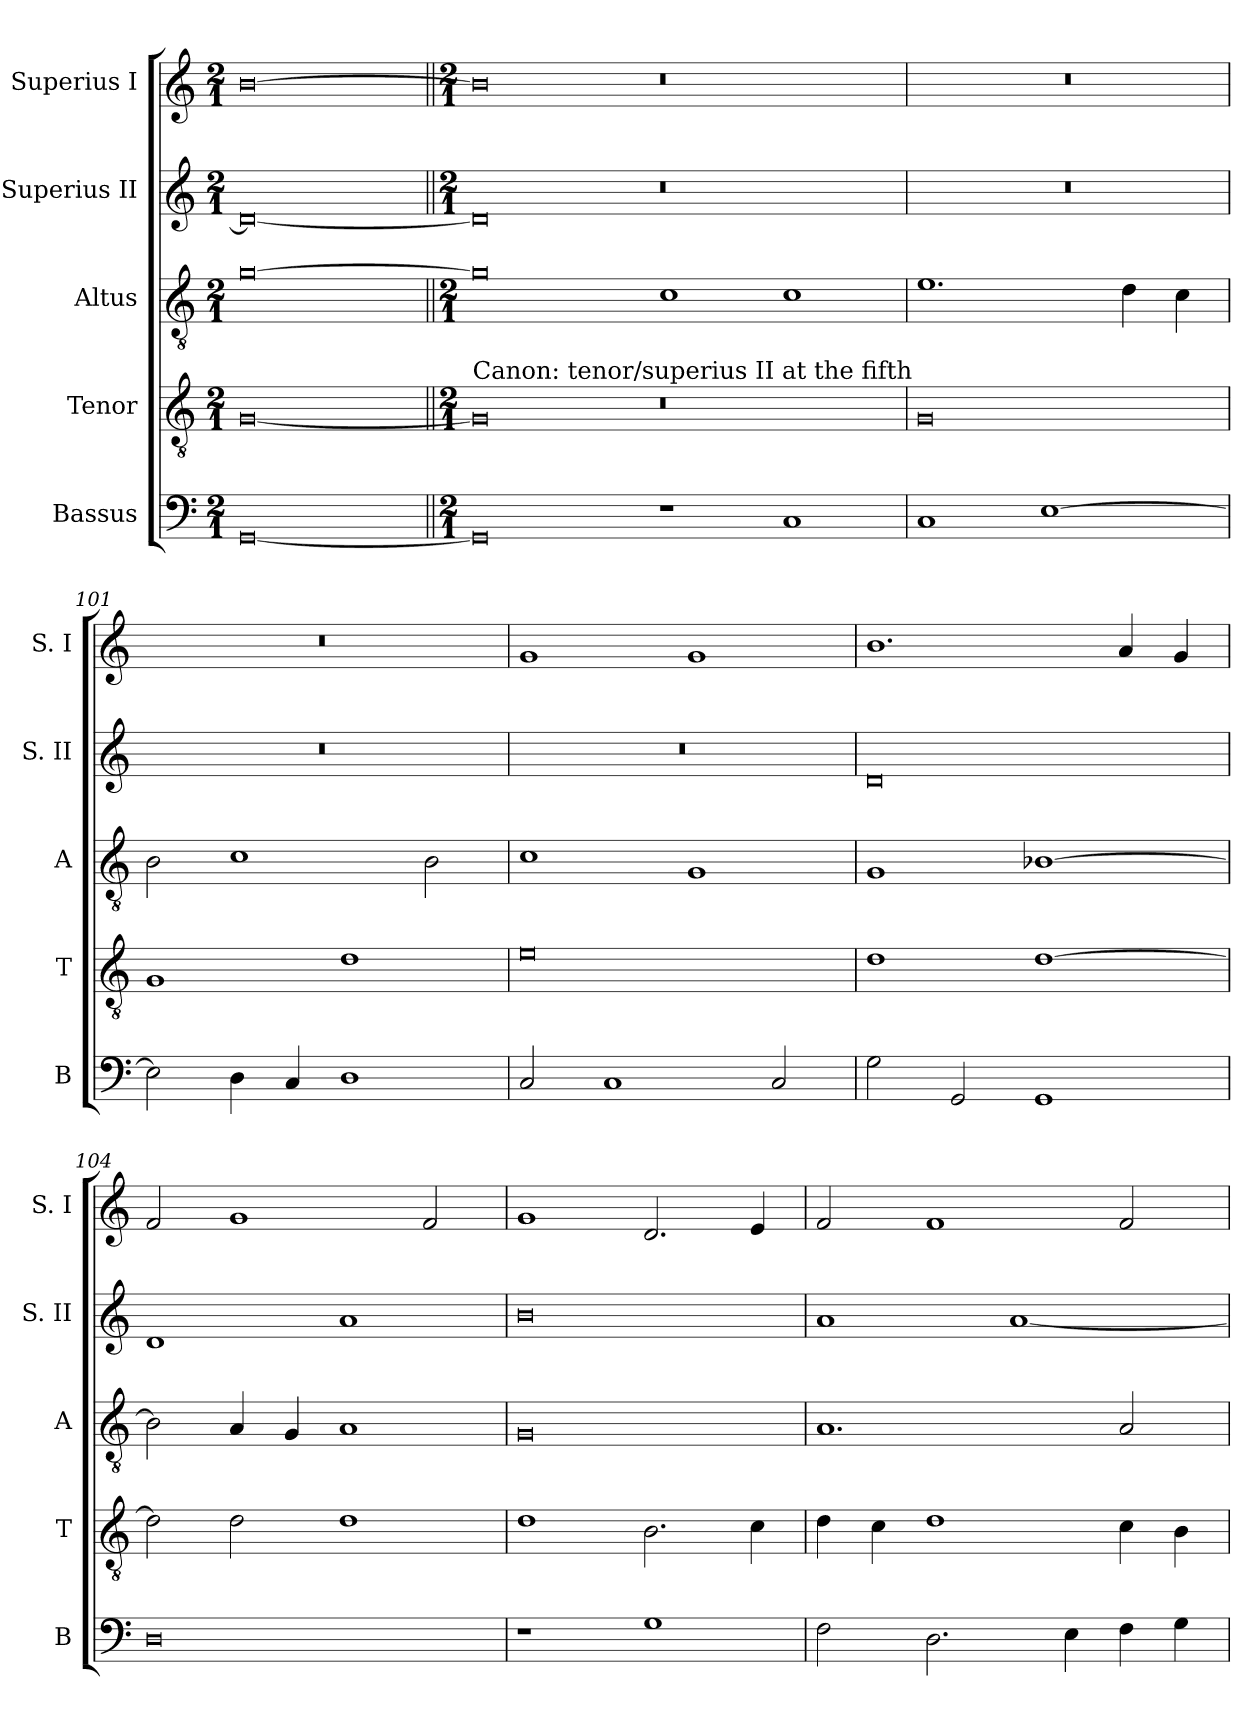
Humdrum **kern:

**kern	**kern	**kern	**kern	**kern
*part5	*part4	*part3	*part2	*part1
*staff5	*staff4	*staff3	*staff2	*staff1
*I"Bassus	*I"Tenor	*I"Altus	*I"Superius II	*I"Superius I
*I'B	*I'T	*I'A	*I'S. II	*I'S. I
*clefF4	*clefGv2	*clefGv2	*clefG2	*clefG2
*k[]	*k[]	*k[]	*k[]	*k[]
*C:	*C:	*C:	*C:	*C:
*M2/1	*M2/1	*M2/1	*M2/1	*M2/1
=	=	=	=	=
[0GG	[0G	[0g	0d_	[0b
=||	=||	=||	=||	=||
*M2/1	*M2/1	*M2/1	*M2/1	*M2/1
!	!LO:TX:a:t=Canon&colon; tenor/superius II at the fifth	!	!	!
0GG]	0G]	0g]	0d]	0b]
1r	0r	1c	0r	0r
1C	.	1c	.	.
=100	=100	=100	=100	=100
1C	0G	1.e	0r	0r
[1E	.	.	.	.
.	.	4d	.	.
.	.	4c	.	.
=101	=101	=101	=101	=101
2E]	1G	2B	0r	0r
4D	.	1c	.	.
4C	.	.	.	.
1D	1d	.	.	.
.	.	2B	.	.
=102	=102	=102	=102	=102
2C	0e	1c	0r	1g
1C	.	.	.	.
.	.	1G	.	1g
2C	.	.	.	.
=103	=103	=103	=103	=103
2G	1d	1G	0d	1.b
2GG	.	.	.	.
1GG	[1d	[1B-X	.	.
.	.	.	.	4a
.	.	.	.	4g
=104	=104	=104	=104	=104
0D	2d]	2B-]	1d	2f
.	2d	4A	.	1g
.	.	4G	.	.
.	1d	1A	1a	.
.	.	.	.	2f
=105	=105	=105	=105	=105
1r	1d	0G	0b	1g
1G	2.B	.	.	2.d
.	4c	.	.	4e
=106	=106	=106	=106	=106
2F	4d	1.A	1a	2f
.	4c	.	.	.
2.D	1d	.	.	1f
.	.	.	[1a	.
4E	.	.	.	.
4F	4c	2A	.	2f
4G	4B	.	.	.
=	=	=	=	=
*-	*-	*-	*-	*-
